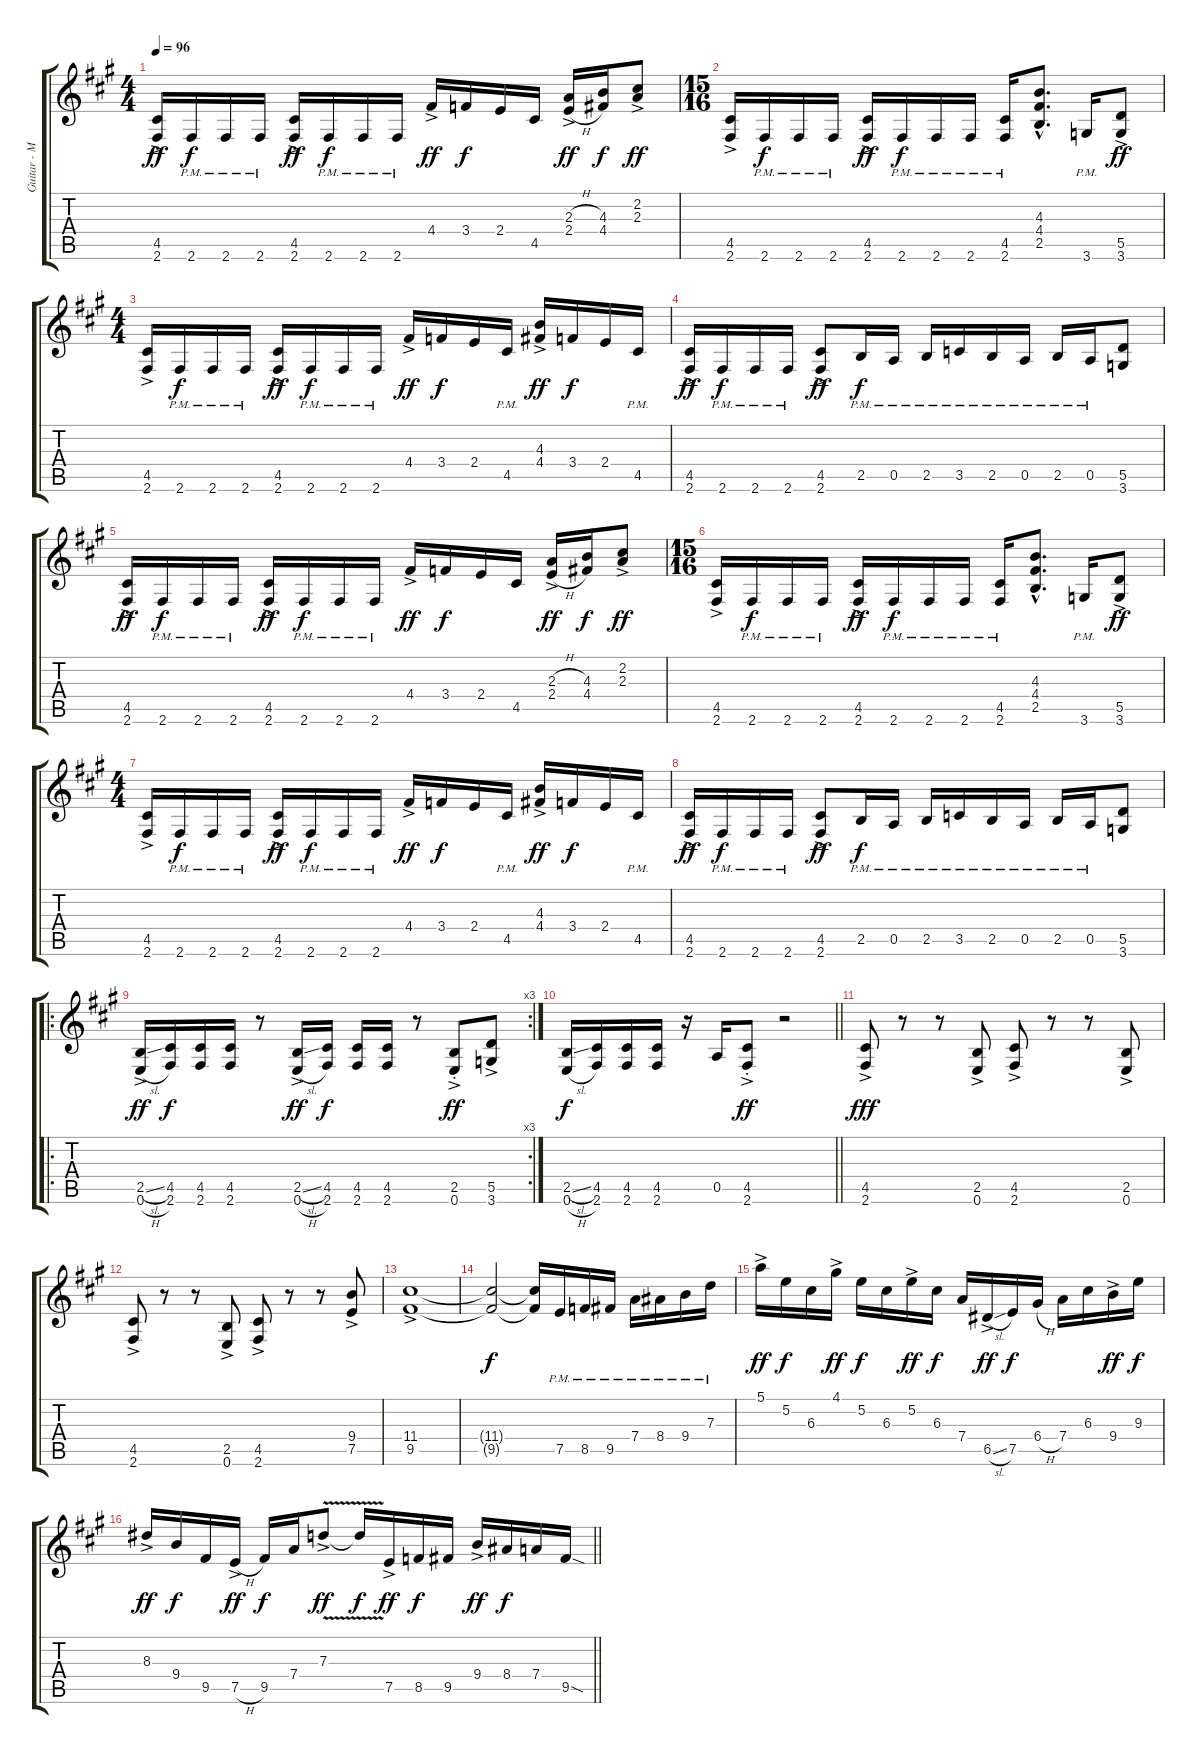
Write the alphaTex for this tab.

\track ("Guitar - Marty Friedman" "Guitar - M") {instrument overdrivenguitar}
\staff {score tabs}
\tuning (E4 B3 G3 D3 A2 E2) {hide}
\ts (4 4)
\tempo 96
\clef g2
\ks f#minor
(4.5{ac} 2.6{ac}).16{dy ff} 2.6{pm}.16{dy f} 2.6{pm}.16 2.6{pm}.16 (4.5{ac} 2.6{ac}).16{dy ff} 2.6{pm}.16{dy f} 2.6{pm}.16 2.6{pm}.16 4.4{ac}.16{dy ff} 3.4.16{dy f} 2.4.16 4.5.16 (2.3{h} 2.4{h ac}).16{dy ff} (4.3 4.4).16{dy f} (2.2{ac} 2.3{ac}).8{dy ff} |
\ts (15 16)
(4.5{ac} 2.6{ac}).16 2.6{pm}.16{dy f} 2.6{pm}.16 2.6{pm}.16 (4.5{ac} 2.6{ac}).16{dy ff} 2.6{pm}.16{dy f} 2.6{pm}.16 2.6{pm}.16 (4.5{pm} 2.6{pm}).16 (4.3{hac} 4.4{hac} 2.5{hac}).8{d} 3.6{pm}.16 (5.5{ac} 3.6{ac}).8{dy ff} |
\ts (4 4)
(4.5{ac} 2.6{ac}).16 2.6{pm}.16{dy f} 2.6{pm}.16 2.6{pm}.16 (4.5{ac} 2.6{ac}).16{dy ff} 2.6{pm}.16{dy f} 2.6{pm}.16 2.6{pm}.16 4.4{ac}.16{dy ff} 3.4.16{dy f} 2.4.16 4.5{pm}.16 (4.3 4.4{ac}).16{dy ff} 3.4.16{dy f} 2.4.16 4.5{pm}.16 |
(4.5{ac} 2.6{ac}).16{dy ff} 2.6{pm}.16{dy f} 2.6{pm}.16 2.6{pm}.16 (4.5{ac} 2.6{ac}).8{dy ff} 2.5{pm}.16{dy f} 0.5{pm}.16 2.5{pm}.16 3.5{pm}.16 2.5{pm}.16 0.5{pm}.16 2.5{pm}.16 0.5{pm}.16 (5.5 3.6).8 |
(4.5{ac} 2.6{ac}).16{dy ff} 2.6{pm}.16{dy f} 2.6{pm}.16 2.6{pm}.16 (4.5{ac} 2.6{ac}).16{dy ff} 2.6{pm}.16{dy f} 2.6{pm}.16 2.6{pm}.16 4.4{ac}.16{dy ff} 3.4.16{dy f} 2.4.16 4.5.16 (2.3{h} 2.4{h ac}).16{dy ff} (4.3 4.4).16{dy f} (2.2{ac} 2.3{ac}).8{dy ff} |
\ts (15 16)
(4.5{ac} 2.6{ac}).16 2.6{pm}.16{dy f} 2.6{pm}.16 2.6{pm}.16 (4.5{ac} 2.6{ac}).16{dy ff} 2.6{pm}.16{dy f} 2.6{pm}.16 2.6{pm}.16 (4.5{pm} 2.6{pm}).16 (4.3{hac} 4.4{hac} 2.5{hac}).8{d} 3.6{pm}.16 (5.5{ac} 3.6{ac}).8{dy ff} |
\ts (4 4)
(4.5{ac} 2.6{ac}).16 2.6{pm}.16{dy f} 2.6{pm}.16 2.6{pm}.16 (4.5{ac} 2.6{ac}).16{dy ff} 2.6{pm}.16{dy f} 2.6{pm}.16 2.6{pm}.16 4.4{ac}.16{dy ff} 3.4.16{dy f} 2.4.16 4.5{pm}.16 (4.3 4.4{ac}).16{dy ff} 3.4.16{dy f} 2.4.16 4.5{pm}.16 |
(4.5{ac} 2.6{ac}).16{dy ff} 2.6{pm}.16{dy f} 2.6{pm}.16 2.6{pm}.16 (4.5{ac} 2.6{ac}).8{dy ff} 2.5{pm}.16{dy f} 0.5{pm}.16 2.5{pm}.16 3.5{pm}.16 2.5{pm}.16 0.5{pm}.16 2.5{pm}.16 0.5{pm}.16 (5.5 3.6).8 |
\ro
\rc 3
(2.5{sl ac} 0.6{h ac}).16{dy ff} (4.5 2.6).16{dy f} (4.5 2.6).16 (4.5 2.6).16 r.8 (2.5{sl ac} 0.6{h ac}).16{dy ff} (4.5 2.6).16{dy f} (4.5 2.6).16 (4.5 2.6).16 r.8 (2.5{ac st} 0.6{ac st}).8{dy ff} (5.5{ac} 3.6{ac}).8 |
\barLineRight lightlight
(2.5{sl} 0.6{h}).16{dy f} (4.5 2.6).16 (4.5 2.6).16 (4.5 2.6).16 r.16 0.5.16 (4.5{ac st} 2.6{ac st}).8{dy ff} r.2 |
(4.5{ac} 2.6{ac}).8{dy fff} r.8 r.8 (2.5{ac} 0.6{ac}).8 (4.5{ac} 2.6{ac}).8 r.8 r.8 (2.5{ac} 0.6{ac}).8 |
(4.5{ac} 2.6{ac}).8 r.8 r.8 (2.5{ac} 0.6{ac}).8 (4.5{ac} 2.6{ac}).8 r.8 r.8 (9.4{ac} 7.5{ac}).8 |
(11.4{ac} 9.5{ac}).1 |
(11.4{t} 9.5{t}).2{dy f} (11.4{t} 9.5{t}).16 7.5{pm}.16 8.5{pm}.16 9.5{pm}.16 7.4{pm}.16 8.4{pm}.16 9.4{pm}.16 7.3{pm}.16 |
5.1{ac}.16{dy ff} 5.2.16{dy f} 6.3.16 4.1{ac}.16{dy ff} 5.2.16{dy f} 6.3.16 5.2{ac}.16{dy ff} 6.3.16{dy f} 7.4.16 6.5{sl ac}.16{dy ff} 7.5.16{dy f} 6.4{h}.16 7.4.16 6.3.16 9.4{ac}.16{dy ff} 9.3.16{dy f} |
\barLineRight lightlight
8.3{ac}.16{dy ff} 9.4.16{dy f} 9.5.16 7.5{h ac}.16{dy ff} 9.5.16{dy f} 7.4.16 7.3{v ac}.8{dy ff} 7.3{t}.16{dy f} 7.5{ac}.16{dy ff} 8.5.16{dy f} 9.5.16 9.4{ac}.16{dy ff} 8.4.16{dy f} 7.4.16 9.5{sod}.16
